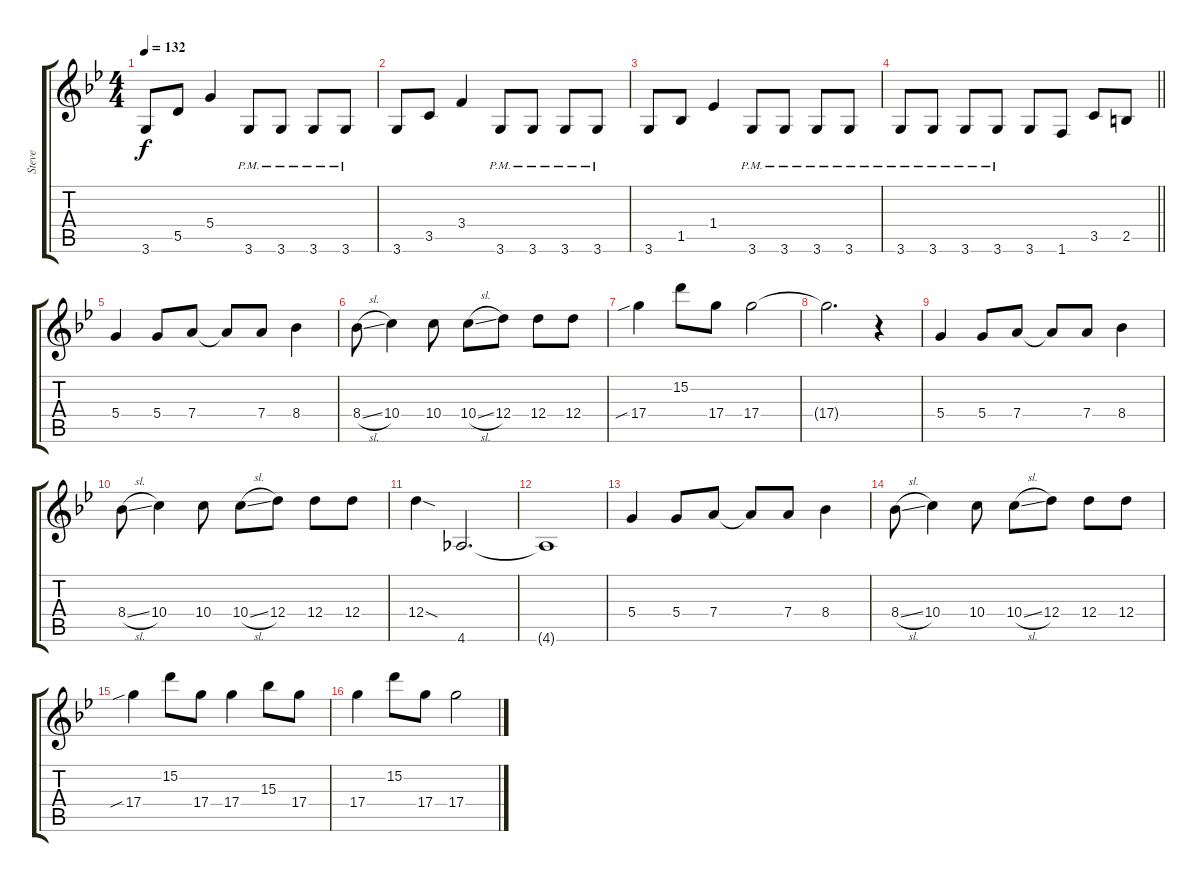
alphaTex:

\track ("Steve" "Steve") {instrument distortionguitar}
\staff {score tabs}
\tuning (E4 B3 G3 D3 A2 E2) {hide}
\ts (4 4)
\tempo 132
\clef g2
\ks gminor
3.6.8{dy f} 5.5.8 5.4.4 3.6{pm}.8 3.6{pm}.8 3.6{pm}.8 3.6{pm}.8 |
3.6.8 3.5.8 3.4.4 3.6{pm}.8 3.6{pm}.8 3.6{pm}.8 3.6{pm}.8 |
3.6.8 1.5.8 1.4.4 3.6{pm}.8 3.6{pm}.8 3.6{pm}.8 3.6{pm}.8 |
\barLineRight lightlight
3.6{pm}.8 3.6{pm}.8 3.6{pm}.8 3.6{pm}.8 3.6.8 1.6.8 3.5.8 2.5.8 |
5.4.4 5.4.8 7.4.8 7.4{t}.8 7.4.8 8.4.4 |
8.4{sl}.8 10.4.4 10.4.8 10.4{sl}.8 12.4.8 12.4.8 12.4.8 |
17.4{sib}.4 15.2.8 17.4.8 17.4.2 |
17.4{t}.2{d} r.4 |
5.4.4 5.4.8 7.4.8 7.4{t}.8 7.4.8 8.4.4 |
8.4{sl}.8 10.4.4 10.4.8 10.4{sl}.8 12.4.8 12.4.8 12.4.8 |
12.4{sod}.4 4.6.2{d} |
4.6{t}.1 |
5.4.4 5.4.8 7.4.8 7.4{t}.8 7.4.8 8.4.4 |
8.4{sl}.8 10.4.4 10.4.8 10.4{sl}.8 12.4.8 12.4.8 12.4.8 |
17.4{sib}.4 15.2.8 17.4.8 17.4.4 15.3.8 17.4.8 |
17.4.4 15.2.8 17.4.8 17.4.2
